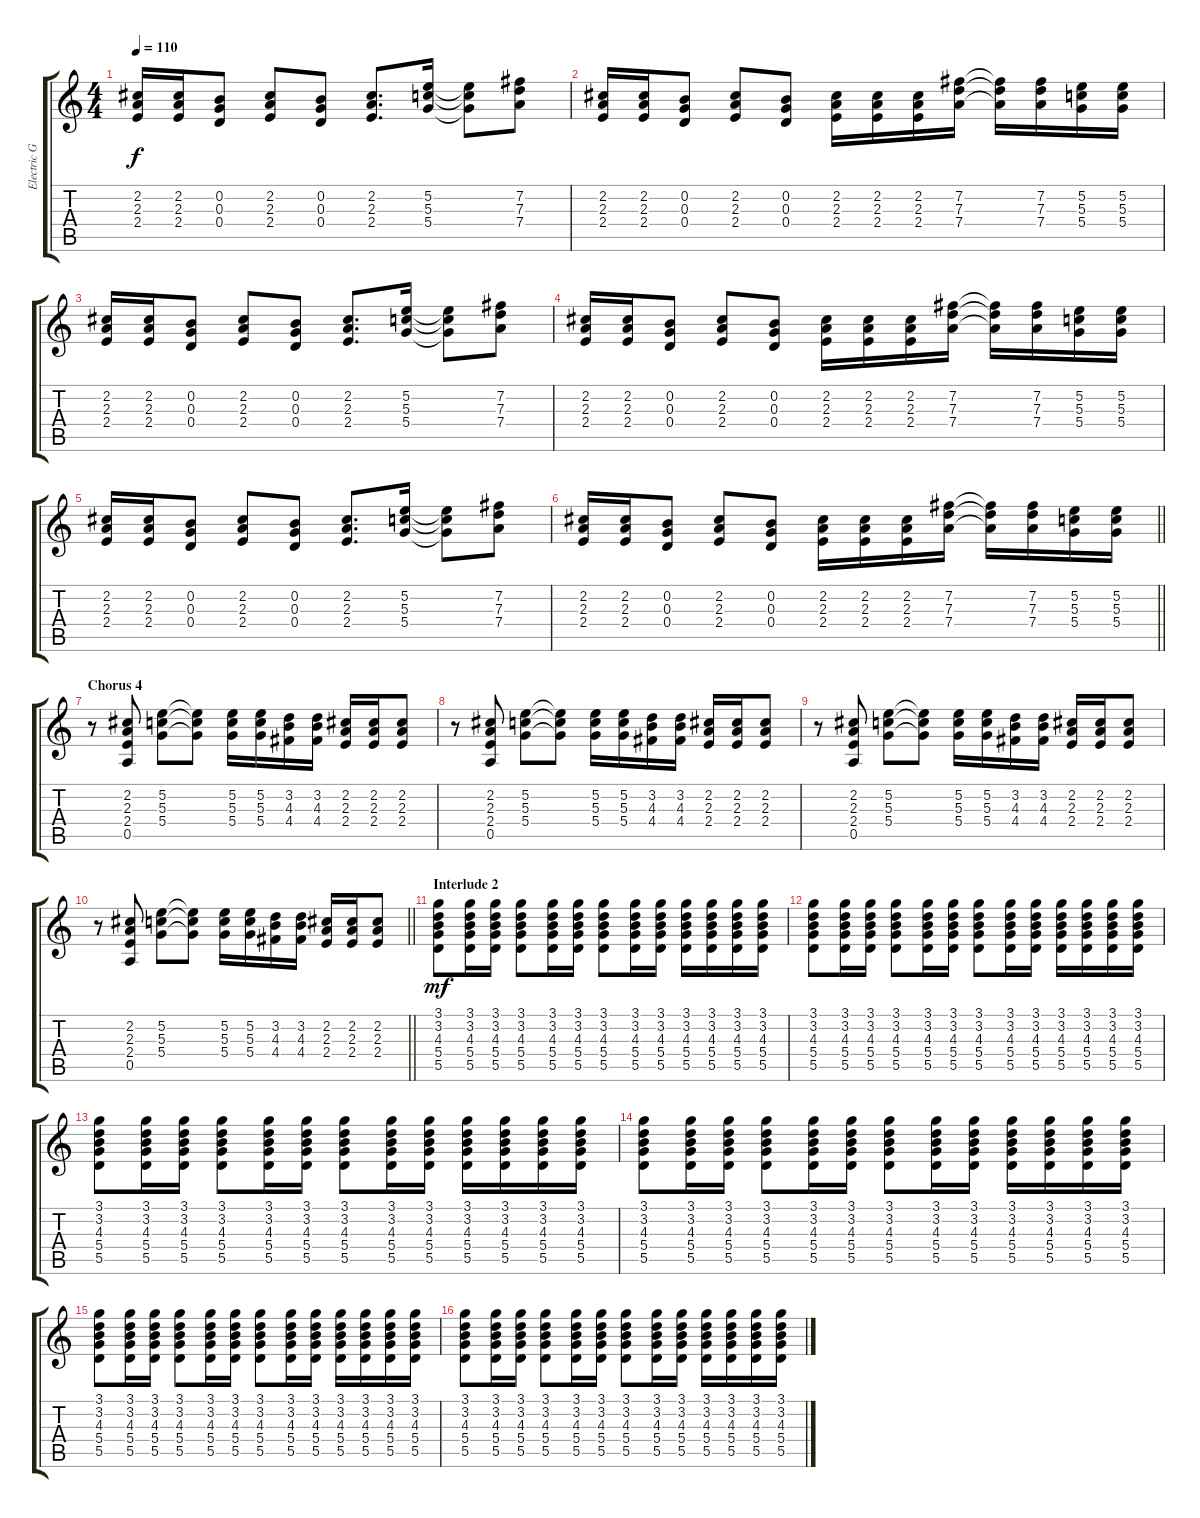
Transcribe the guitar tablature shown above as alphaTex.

\track ("Electric Guitar IV" "Electric G") {instrument overdrivenguitar}
\staff {score tabs}
\tuning (E4 B3 G3 D3 A2 E2) {hide}
\ts (4 4)
\tempo 110
\clef g2
\ks c
(2.2 2.3 2.4).16{dy f} (2.2 2.3 2.4).16 (0.2 0.3 0.4).8 (2.2 2.3 2.4).8 (0.2 0.3 0.4).8 (2.2 2.3 2.4).8{d} (5.2 5.3 5.4).16 (5.2{t} 5.3{t} 5.4{t}).8 (7.2 7.3 7.4).8 |
(2.2 2.3 2.4).16 (2.2 2.3 2.4).16 (0.2 0.3 0.4).8 (2.2 2.3 2.4).8 (0.2 0.3 0.4).8 (2.2 2.3 2.4).16 (2.2 2.3 2.4).16 (2.2 2.3 2.4).16 (7.2 7.3 7.4).16 (7.2{t} 7.3{t} 7.4{t}).16 (7.2 7.3 7.4).16 (5.2 5.3 5.4).16 (5.2 5.3 5.4).16 |
(2.2 2.3 2.4).16 (2.2 2.3 2.4).16 (0.2 0.3 0.4).8 (2.2 2.3 2.4).8 (0.2 0.3 0.4).8 (2.2 2.3 2.4).8{d} (5.2 5.3 5.4).16 (5.2{t} 5.3{t} 5.4{t}).8 (7.2 7.3 7.4).8 |
(2.2 2.3 2.4).16 (2.2 2.3 2.4).16 (0.2 0.3 0.4).8 (2.2 2.3 2.4).8 (0.2 0.3 0.4).8 (2.2 2.3 2.4).16 (2.2 2.3 2.4).16 (2.2 2.3 2.4).16 (7.2 7.3 7.4).16 (7.2{t} 7.3{t} 7.4{t}).16 (7.2 7.3 7.4).16 (5.2 5.3 5.4).16 (5.2 5.3 5.4).16 |
(2.2 2.3 2.4).16 (2.2 2.3 2.4).16 (0.2 0.3 0.4).8 (2.2 2.3 2.4).8 (0.2 0.3 0.4).8 (2.2 2.3 2.4).8{d} (5.2 5.3 5.4).16 (5.2{t} 5.3{t} 5.4{t}).8 (7.2 7.3 7.4).8 |
\barLineRight lightlight
(2.2 2.3 2.4).16 (2.2 2.3 2.4).16 (0.2 0.3 0.4).8 (2.2 2.3 2.4).8 (0.2 0.3 0.4).8 (2.2 2.3 2.4).16 (2.2 2.3 2.4).16 (2.2 2.3 2.4).16 (7.2 7.3 7.4).16 (7.2{t} 7.3{t} 7.4{t}).16 (7.2 7.3 7.4).16 (5.2 5.3 5.4).16 (5.2 5.3 5.4).16 |
\section ("" "Chorus 4")
r.8 (2.2 2.3 2.4 0.5).8 (5.2 5.3 5.4).8 (5.2{t} 5.3{t} 5.4{t}).8 (5.2 5.3 5.4).16 (5.2 5.3 5.4).16 (3.2 4.3 4.4).16 (3.2 4.3 4.4).16 (2.2 2.3 2.4).16 (2.2 2.3 2.4).16 (2.2 2.3 2.4).8 |
r.8 (2.2 2.3 2.4 0.5).8 (5.2 5.3 5.4).8 (5.2{t} 5.3{t} 5.4{t}).8 (5.2 5.3 5.4).16 (5.2 5.3 5.4).16 (3.2 4.3 4.4).16 (3.2 4.3 4.4).16 (2.2 2.3 2.4).16 (2.2 2.3 2.4).16 (2.2 2.3 2.4).8 |
r.8 (2.2 2.3 2.4 0.5).8 (5.2 5.3 5.4).8 (5.2{t} 5.3{t} 5.4{t}).8 (5.2 5.3 5.4).16 (5.2 5.3 5.4).16 (3.2 4.3 4.4).16 (3.2 4.3 4.4).16 (2.2 2.3 2.4).16 (2.2 2.3 2.4).16 (2.2 2.3 2.4).8 |
\barLineRight lightlight
r.8 (2.2 2.3 2.4 0.5).8 (5.2 5.3 5.4).8 (5.2{t} 5.3{t} 5.4{t}).8 (5.2 5.3 5.4).16 (5.2 5.3 5.4).16 (3.2 4.3 4.4).16 (3.2 4.3 4.4).16 (2.2 2.3 2.4).16 (2.2 2.3 2.4).16 (2.2 2.3 2.4).8 |
\section ("" "Interlude 2")
(3.1 3.2 4.3 5.4 5.5).8{dy mf} (3.1 3.2 4.3 5.4 5.5).16 (3.1 3.2 4.3 5.4 5.5).16 (3.1 3.2 4.3 5.4 5.5).8 (3.1 3.2 4.3 5.4 5.5).16 (3.1 3.2 4.3 5.4 5.5).16 (3.1 3.2 4.3 5.4 5.5).8 (3.1 3.2 4.3 5.4 5.5).16 (3.1 3.2 4.3 5.4 5.5).16 (3.1 3.2 4.3 5.4 5.5).16 (3.1 3.2 4.3 5.4 5.5).16 (3.1 3.2 4.3 5.4 5.5).16 (3.1 3.2 4.3 5.4 5.5).16 |
(3.1 3.2 4.3 5.4 5.5).8 (3.1 3.2 4.3 5.4 5.5).16 (3.1 3.2 4.3 5.4 5.5).16 (3.1 3.2 4.3 5.4 5.5).8 (3.1 3.2 4.3 5.4 5.5).16 (3.1 3.2 4.3 5.4 5.5).16 (3.1 3.2 4.3 5.4 5.5).8 (3.1 3.2 4.3 5.4 5.5).16 (3.1 3.2 4.3 5.4 5.5).16 (3.1 3.2 4.3 5.4 5.5).16 (3.1 3.2 4.3 5.4 5.5).16 (3.1 3.2 4.3 5.4 5.5).16 (3.1 3.2 4.3 5.4 5.5).16 |
(3.1 3.2 4.3 5.4 5.5).8 (3.1 3.2 4.3 5.4 5.5).16 (3.1 3.2 4.3 5.4 5.5).16 (3.1 3.2 4.3 5.4 5.5).8 (3.1 3.2 4.3 5.4 5.5).16 (3.1 3.2 4.3 5.4 5.5).16 (3.1 3.2 4.3 5.4 5.5).8 (3.1 3.2 4.3 5.4 5.5).16 (3.1 3.2 4.3 5.4 5.5).16 (3.1 3.2 4.3 5.4 5.5).16 (3.1 3.2 4.3 5.4 5.5).16 (3.1 3.2 4.3 5.4 5.5).16 (3.1 3.2 4.3 5.4 5.5).16 |
(3.1 3.2 4.3 5.4 5.5).8 (3.1 3.2 4.3 5.4 5.5).16 (3.1 3.2 4.3 5.4 5.5).16 (3.1 3.2 4.3 5.4 5.5).8 (3.1 3.2 4.3 5.4 5.5).16 (3.1 3.2 4.3 5.4 5.5).16 (3.1 3.2 4.3 5.4 5.5).8 (3.1 3.2 4.3 5.4 5.5).16 (3.1 3.2 4.3 5.4 5.5).16 (3.1 3.2 4.3 5.4 5.5).16 (3.1 3.2 4.3 5.4 5.5).16 (3.1 3.2 4.3 5.4 5.5).16 (3.1 3.2 4.3 5.4 5.5).16 |
(3.1 3.2 4.3 5.4 5.5).8 (3.1 3.2 4.3 5.4 5.5).16 (3.1 3.2 4.3 5.4 5.5).16 (3.1 3.2 4.3 5.4 5.5).8 (3.1 3.2 4.3 5.4 5.5).16 (3.1 3.2 4.3 5.4 5.5).16 (3.1 3.2 4.3 5.4 5.5).8 (3.1 3.2 4.3 5.4 5.5).16 (3.1 3.2 4.3 5.4 5.5).16 (3.1 3.2 4.3 5.4 5.5).16 (3.1 3.2 4.3 5.4 5.5).16 (3.1 3.2 4.3 5.4 5.5).16 (3.1 3.2 4.3 5.4 5.5).16 |
(3.1 3.2 4.3 5.4 5.5).8 (3.1 3.2 4.3 5.4 5.5).16 (3.1 3.2 4.3 5.4 5.5).16 (3.1 3.2 4.3 5.4 5.5).8 (3.1 3.2 4.3 5.4 5.5).16 (3.1 3.2 4.3 5.4 5.5).16 (3.1 3.2 4.3 5.4 5.5).8 (3.1 3.2 4.3 5.4 5.5).16 (3.1 3.2 4.3 5.4 5.5).16 (3.1 3.2 4.3 5.4 5.5).16 (3.1 3.2 4.3 5.4 5.5).16 (3.1 3.2 4.3 5.4 5.5).16 (3.1 3.2 4.3 5.4 5.5).16
